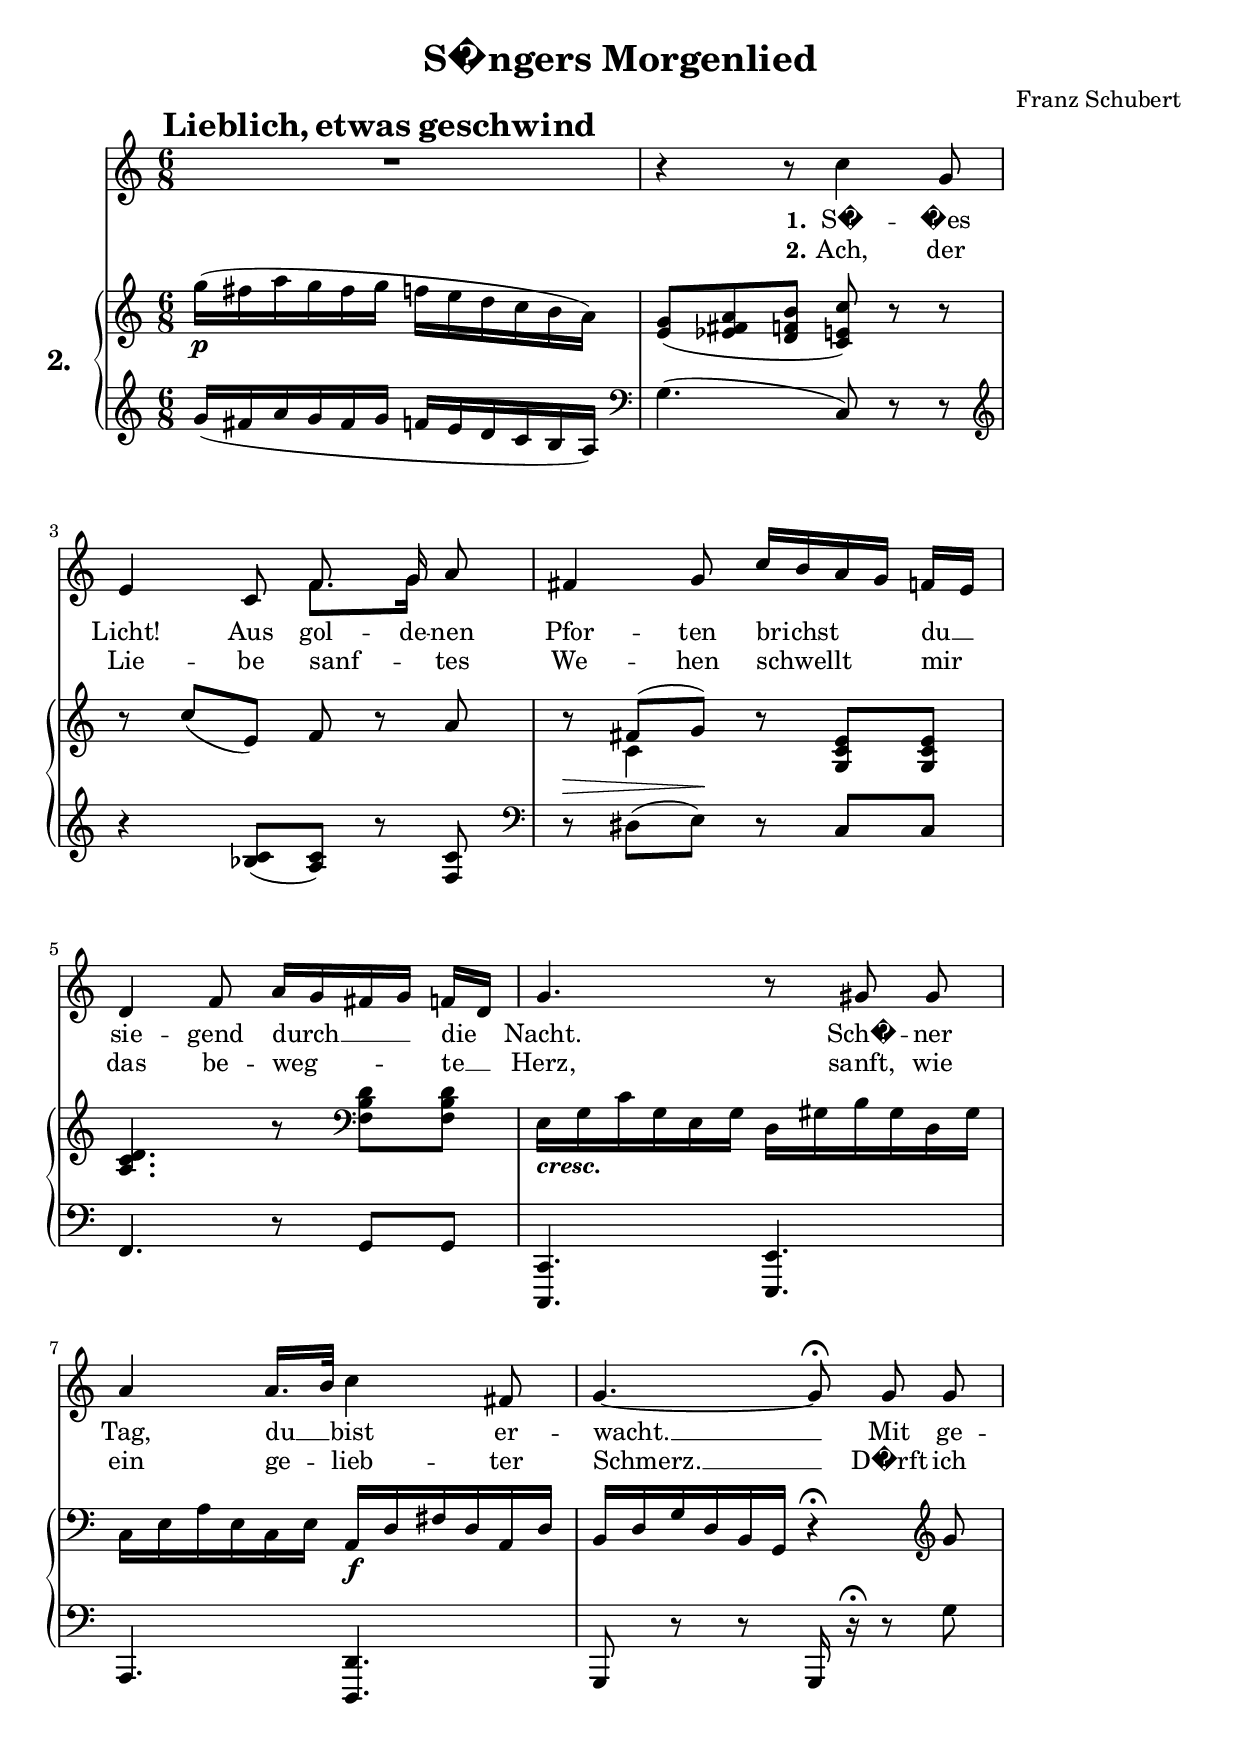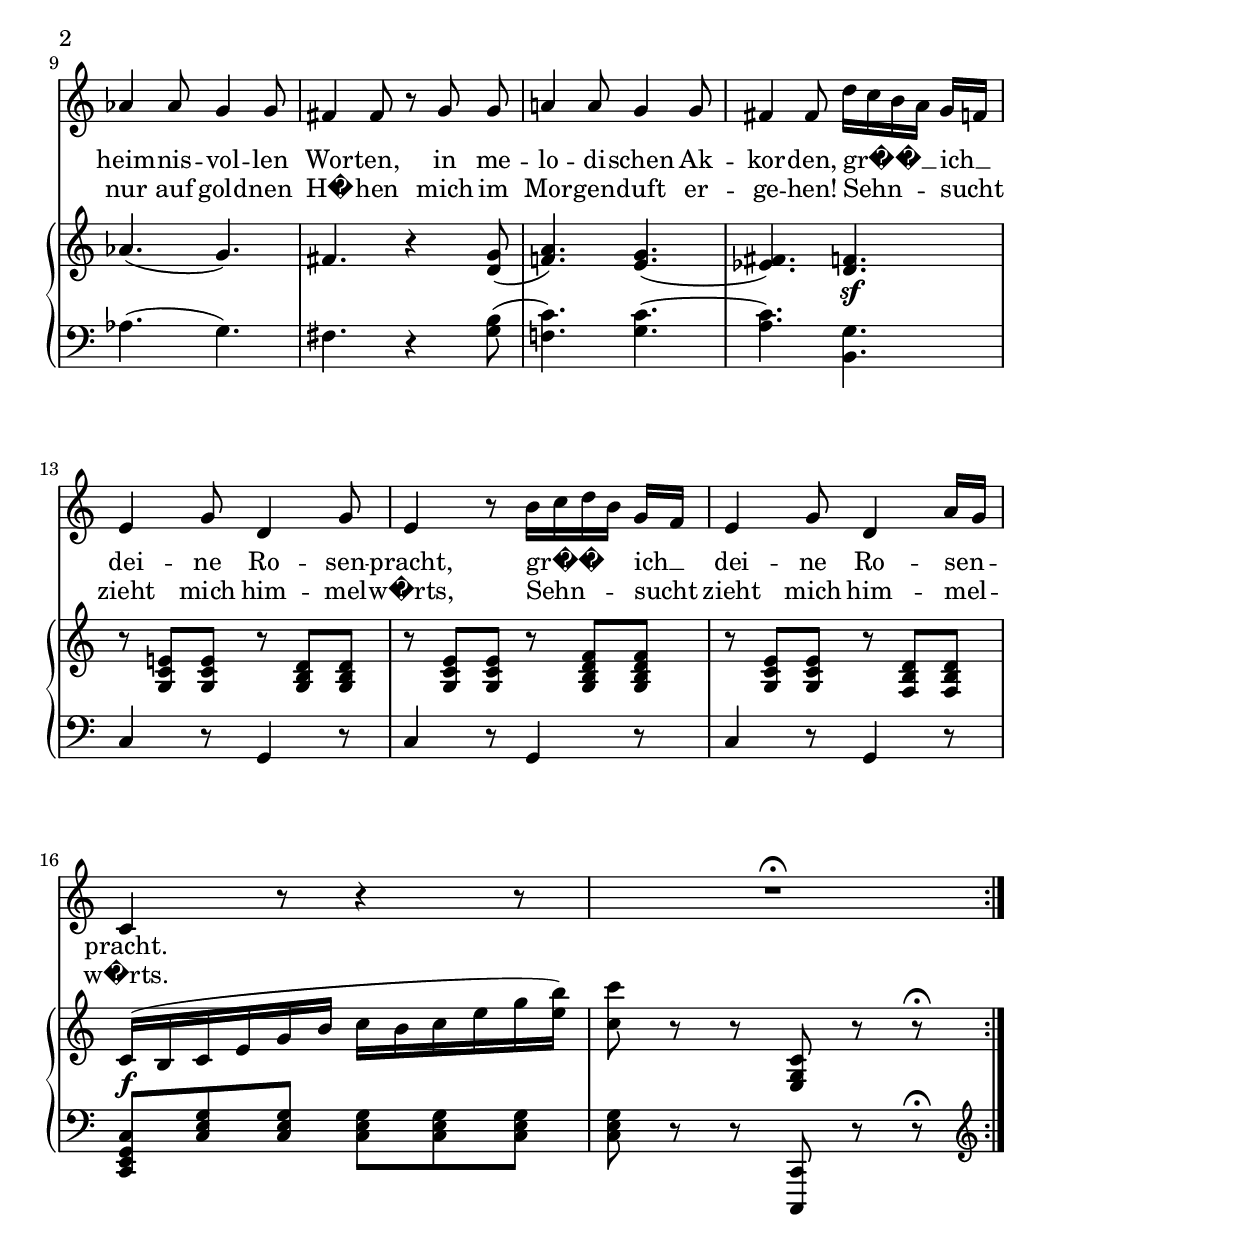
\header {
    title = "S�ngers Morgenlied"
    composer = "Franz Schubert"
    date = "27. Februar 1815"
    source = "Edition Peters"
    editor = "Paul Losse"
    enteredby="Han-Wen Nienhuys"
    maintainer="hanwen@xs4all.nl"

    texidoc = "The source is a rather tightly set Peters in Edition is
    a heavy font. The Peters edition (4622c) was `herausgegeben' by
    Paul Losse, whose name also appears on a 1956 edition of some
    other music. Strictly speaking, his edititorial enhancements will
    not be in the PD - but I am assuming there are no notable ones in
    this small piece.

    The original compresses the entire music onto a single page, in 4
    systems.  Lily does so too if you tune down spacing-increment, but
    chooses line breaks differently.

    Further manual tweaks: the slur in measure 12 has been flattened
manually. The beam in measure 3, left-hand, technically is wrong, but
has been added following the original. The crescendo in measure 4 has
been lowered

"

}

\version "2.1.23"
manuscriptBreak = { \break }



\paper  {
    #(paper-set-staff-size (* 5.8 mm))
    linewidth = #(* mm 160)
    indent = 8\mm
    interscoreline = 2.\mm
    }

modernAccidentals = {
  \set Staff.extraNatural =  ##f
  \set Staff.autoAccidentals =  #'(Staff (same-octave . 1) (any-octave . 0))
  \set Staff.autoCautionaries =  #'()  
}


melody = \notes   \relative c'' \repeat volta 2 \context Voice = singer {
    \time 6/8
    \autoBeamOff
    s1*0^\markup { \bold \large\bigger\bigger { \hspace #-3.0 Lieblich, etwas geschwind } }
  R2.
  r4 r8 c4 g8 |
  e4 c8
    <<
	\new Voice { \stemUp f8. g16 }
	{ \stemDown f8.[ g16] } >> \stemBoth a8 |
  fis4  g8 c16[ b a g] f[ e] |
  d4 f8 a16[ g fis g] f[ d] |
  g4. r8 gis gis |
  a4 a16.[ b32] c4 fis,8 |
  g4.~ g8-\fermata g8 g |
  as4 as8 g4 g8 |
  fis4 fis8 r8 g g  |
  a!4 a8 g4 g8 |
  fis4 fis8 d'16[ c b a] g[ f] |
  e4 g8 d4 g8 e4 r8 b'16[ c d b] g[ f] |
  e4 g8 d4 a'16[ g] |
  c,4 r8 r4 r8 |

    % TODO : make \fermata work. 
  R2.^\fermataMarkup 
}


ignoreMelisma =	\set ignoreMelismata = ##t
ignoreMelismaOff = \unset ignoreMelismata 


firstVerse = \lyrics {
    \set stanza = "1."
    
    S� -- �es Licht! Aus
    \ignoreMelisma
    gol --
    \ignoreMelismaOff

    de -- nen  Pfor -- ten brichst du __ \manuscriptBreak | 
    sie -- gend durch __ die Nacht. Sch� -- ner Tag, du __ bist er -- wacht. __ Mit ge -- |
    \manuscriptBreak
    heim -- nis -- vol -- len Wor -- ten, in me -- lo -- di -- schen Ak -- kor -- den, gr�� __ ich __ \manuscriptBreak |
    dei -- ne Ro -- sen -- pracht, gr�� ich __ dei -- ne Ro -- sen -- pracht. 
    }

secondVerse = \lyrics {
    \set stanza = "2."
    Ach, der Lie -- be sanf
    -- tes We -- hen schwellt mir |
    das be -- weg -- te __ Herz, sanft, wie ein ge -- lieb -- ter Schmerz. __ D�rft ich | 
    nur auf gold -- nen H� -- hen mich im Mor -- gen -- duft er -- ge -- hen! Sehn -- sucht |
    zieht mich him -- mel -- w�rts, Sehn -- sucht zieht mich him -- mel -- w�rts.
    }

pianoRH = \notes \relative c''' \repeat volta 2 {
    \modernAccidentals
    g16(_\p fis a g fis g f e d c b a ) | 
    <g e>8( <es fis a> <d f b> <c e c'>) r8 r | 
    r8 c'( e,) f r a |
    \once \override DynamicLineSpanner   #'padding =#3
    r8_\> << { s8 s8-\! }  << { fis( g)
			    } \\ { c,4 } >> >> r8 <e c g> <e c g> |
    <d c a>4. r8 \clef bass  <d b f> <d b f> |
    e,16_" "_\markup { \bold\italic cresc. } g c g e g d gis b gis d gis |
    c, e a e c e a,-\f d fis d a d |
    b d g  d b g r4\fermata \clef treble g''8 |
    as4.( g 4.) | fis4. r4 <d g>8 ( |
    <f a>4.) <e g>4.( <es fis> ) <d f>\sf |
    r8 <e c g> <e c g> r <d b g > <d b g> |
    r <e c g> <e c g> r <f d b g> <f d b g> |
    r <e c g> <e c g> r <d b f> <d b f> |
    c16(_\f b c e g b c b c e g <e b'>) |
    <c c'>8 r r <c, g e>8 r r\fermata |  
}

pianoLH = \notes \relative c'' \repeat volta 2 {
    \modernAccidentals
    g16( fis a g fis g f e d c b a) | 
    \clef bass g4.( c,8) r r
    \clef treble r4 <bes' c>8([ <a c>)] r <f c'> |
    \clef bass r8 dis( e) r c c |
    f,4. r8 g g |
    <c, c,>4. <e e,>4. |
    a,4. <d d,>4. |
    g,8 r r g16 r16\fermata r8 g''8 |
    as4.( g ) |
    fis r4 <g b>8( |
    <f c'>4.)

    \once \override Slur  #'height-limit = #1.0

    <g c>4.( | <a c>4.) <g b,> |
    c,4 r8 g4 r8 |
    c4 r8 g4 r8 |
    c4 r8 g4 r8 |
    <c g e c>8 <c e g> <c e g>     <c e g> <c e g> <c e g> |
    <c e g> r r <c, c,>8 r r\fermata \clef treble
    }

\score {

    << \time 6/8
     \new Staff <<
	 \context Staff \modernAccidentals
	 \melody >>
	 \lyricsto "singer" \new Lyrics \firstVerse
	 \lyricsto "singer" \new Lyrics \secondVerse
     \new PianoStaff << 
	 \set PianoStaff.instrument = \markup {
	     \bold
	     \bigger\bigger\bigger\bigger \huge "2.  " }
	 \new Staff \pianoRH
	 \new Staff \pianoLH
	>> 
    >>

    \paper {
	\translator {
	    \LyricsContext
	    minimumVerticalExtent = #'(-1.0 . 0)
	}
	\translator {
	    \ScoreContext
	    \override Beam #'thickness = #0.55
	    \override SpacingSpanner #'spacing-increment = #1.0
	    \override Slur #'height-limit = #1.5
	}
	\translator {
	    \PianoStaffContext
	    \override VerticalAlignment #'forced-distance = #10
	}
	\translator {
	    \StaffContext
	    minimumVerticalExtent = #'(-3. . 6)
	}
    }
    \midi {
	\tempo 4 = 70
	}
}
